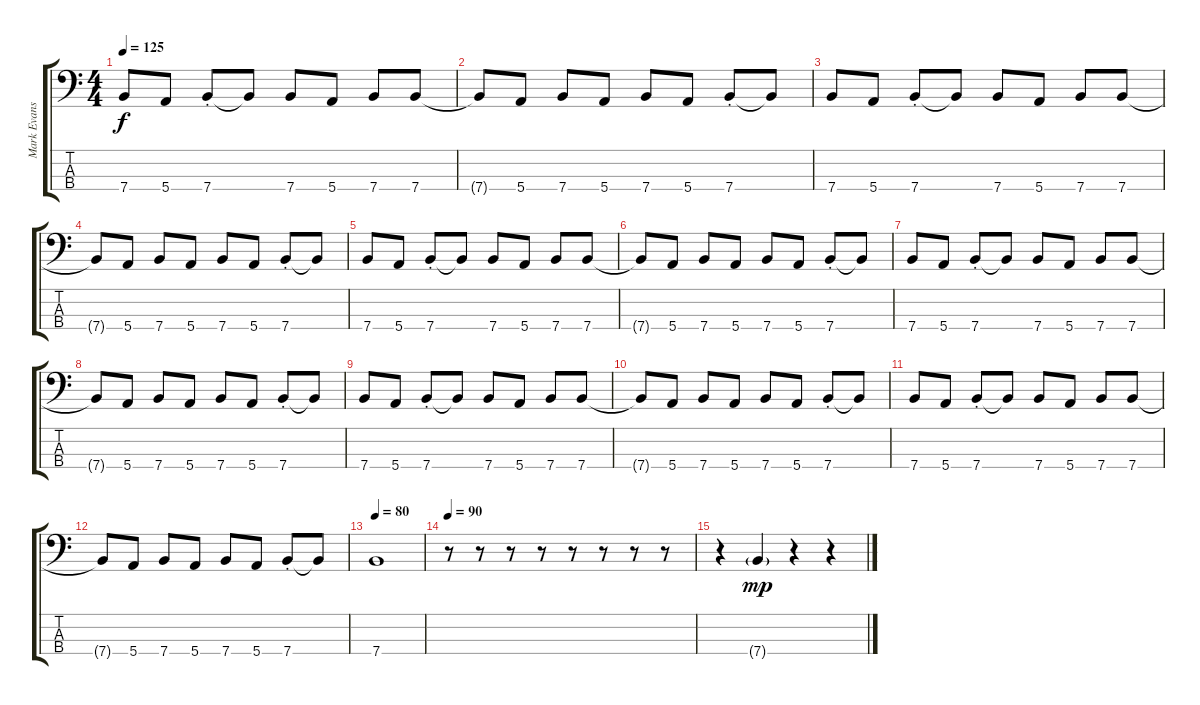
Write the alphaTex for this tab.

\track ("Mark Evans" "Mark Evans") {instrument electricbassfinger}
\staff {score tabs}
\tuning (G2 D2 A1 E1) {hide}
\ts (4 4)
\tempo 125
\clef f4
\ks c
7.4.8{dy f} 5.4.8 7.4{st}.8 7.4{t}.8 7.4.8 5.4.8 7.4.8 7.4.8 |
7.4{t}.8 5.4.8 7.4.8 5.4.8 7.4.8 5.4.8 7.4{st}.8 7.4{t}.8 |
7.4.8 5.4.8 7.4{st}.8 7.4{t}.8 7.4.8 5.4.8 7.4.8 7.4.8 |
7.4{t}.8 5.4.8 7.4.8 5.4.8 7.4.8 5.4.8 7.4{st}.8 7.4{t}.8 |
7.4.8 5.4.8 7.4{st}.8 7.4{t}.8 7.4.8 5.4.8 7.4.8 7.4.8 |
7.4{t}.8 5.4.8 7.4.8 5.4.8 7.4.8 5.4.8 7.4{st}.8 7.4{t}.8 |
7.4.8 5.4.8 7.4{st}.8 7.4{t}.8 7.4.8 5.4.8 7.4.8 7.4.8 |
7.4{t}.8 5.4.8 7.4.8 5.4.8 7.4.8 5.4.8 7.4{st}.8 7.4{t}.8 |
7.4.8 5.4.8 7.4{st}.8 7.4{t}.8 7.4.8 5.4.8 7.4.8 7.4.8 |
7.4{t}.8 5.4.8 7.4.8 5.4.8 7.4.8 5.4.8 7.4{st}.8 7.4{t}.8 |
7.4.8 5.4.8 7.4{st}.8 7.4{t}.8 7.4.8 5.4.8 7.4.8 7.4.8 |
7.4{t}.8 5.4.8 7.4.8 5.4.8 7.4.8 5.4.8 7.4{st}.8 7.4{t}.8 |
\tempo 80
7.4.1 |
\tempo 90
r.8 r.8 r.8 r.8 r.8 r.8 r.8 r.8 |
r.4 7.4{g}.4{dy mp volume 10} r.4 r.4
